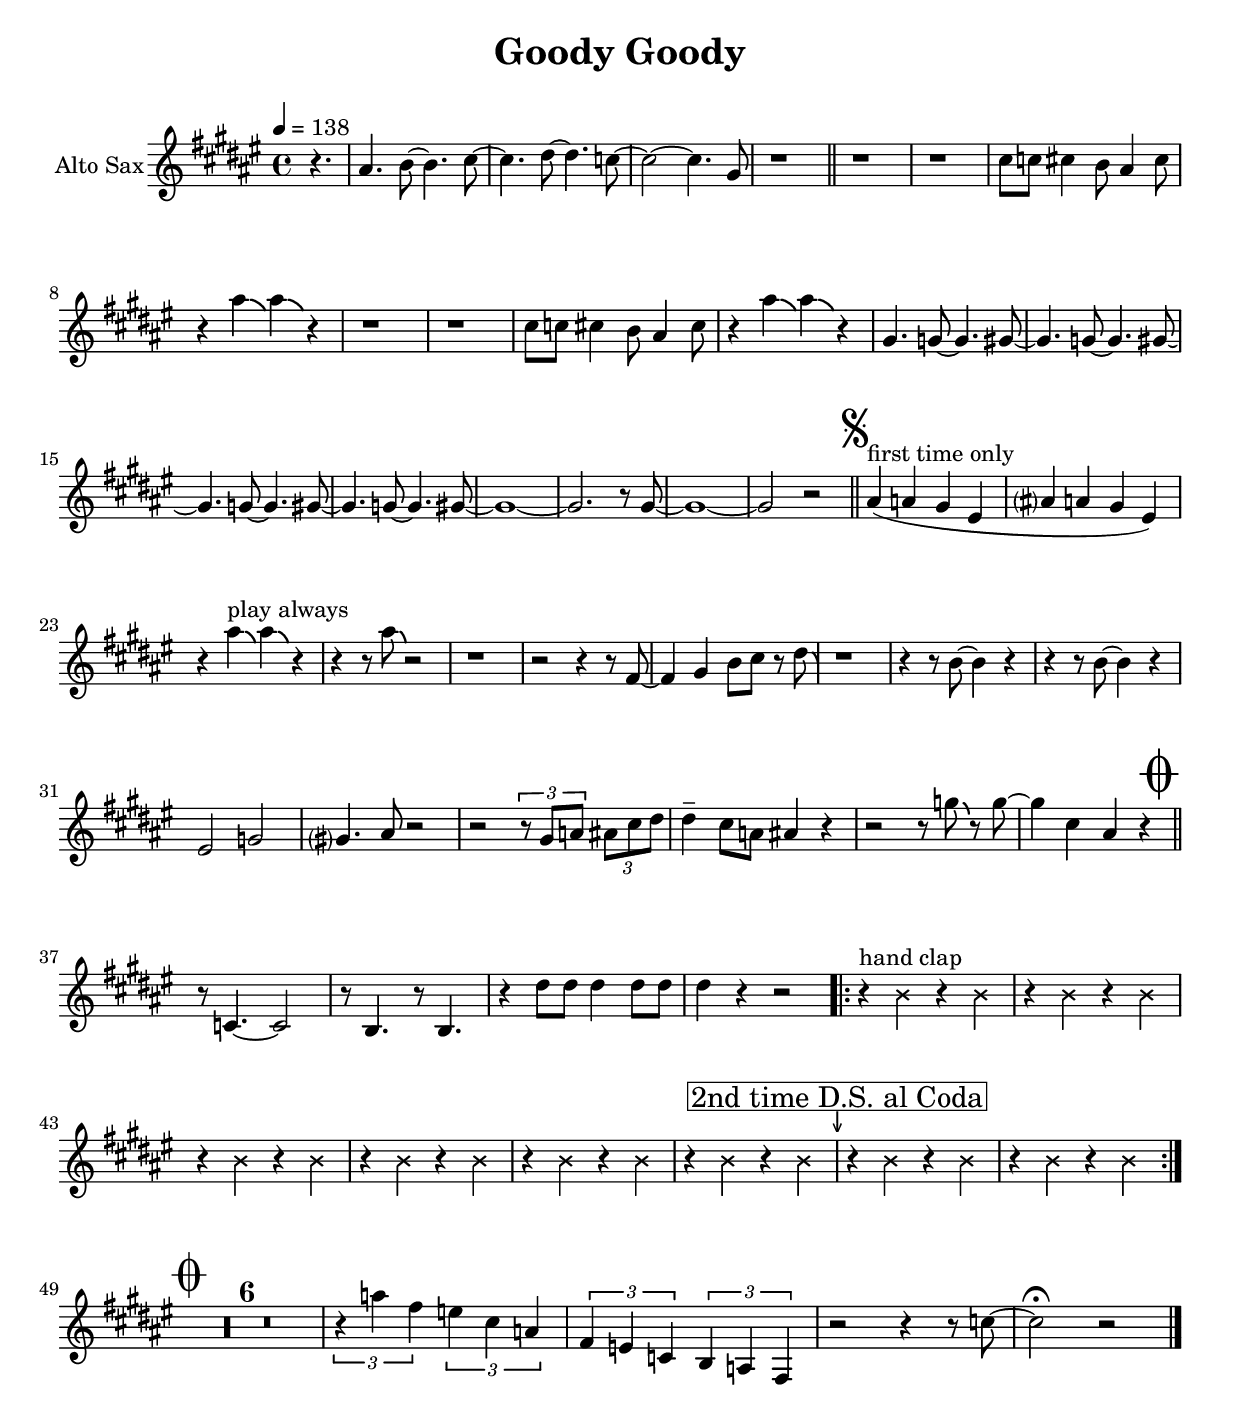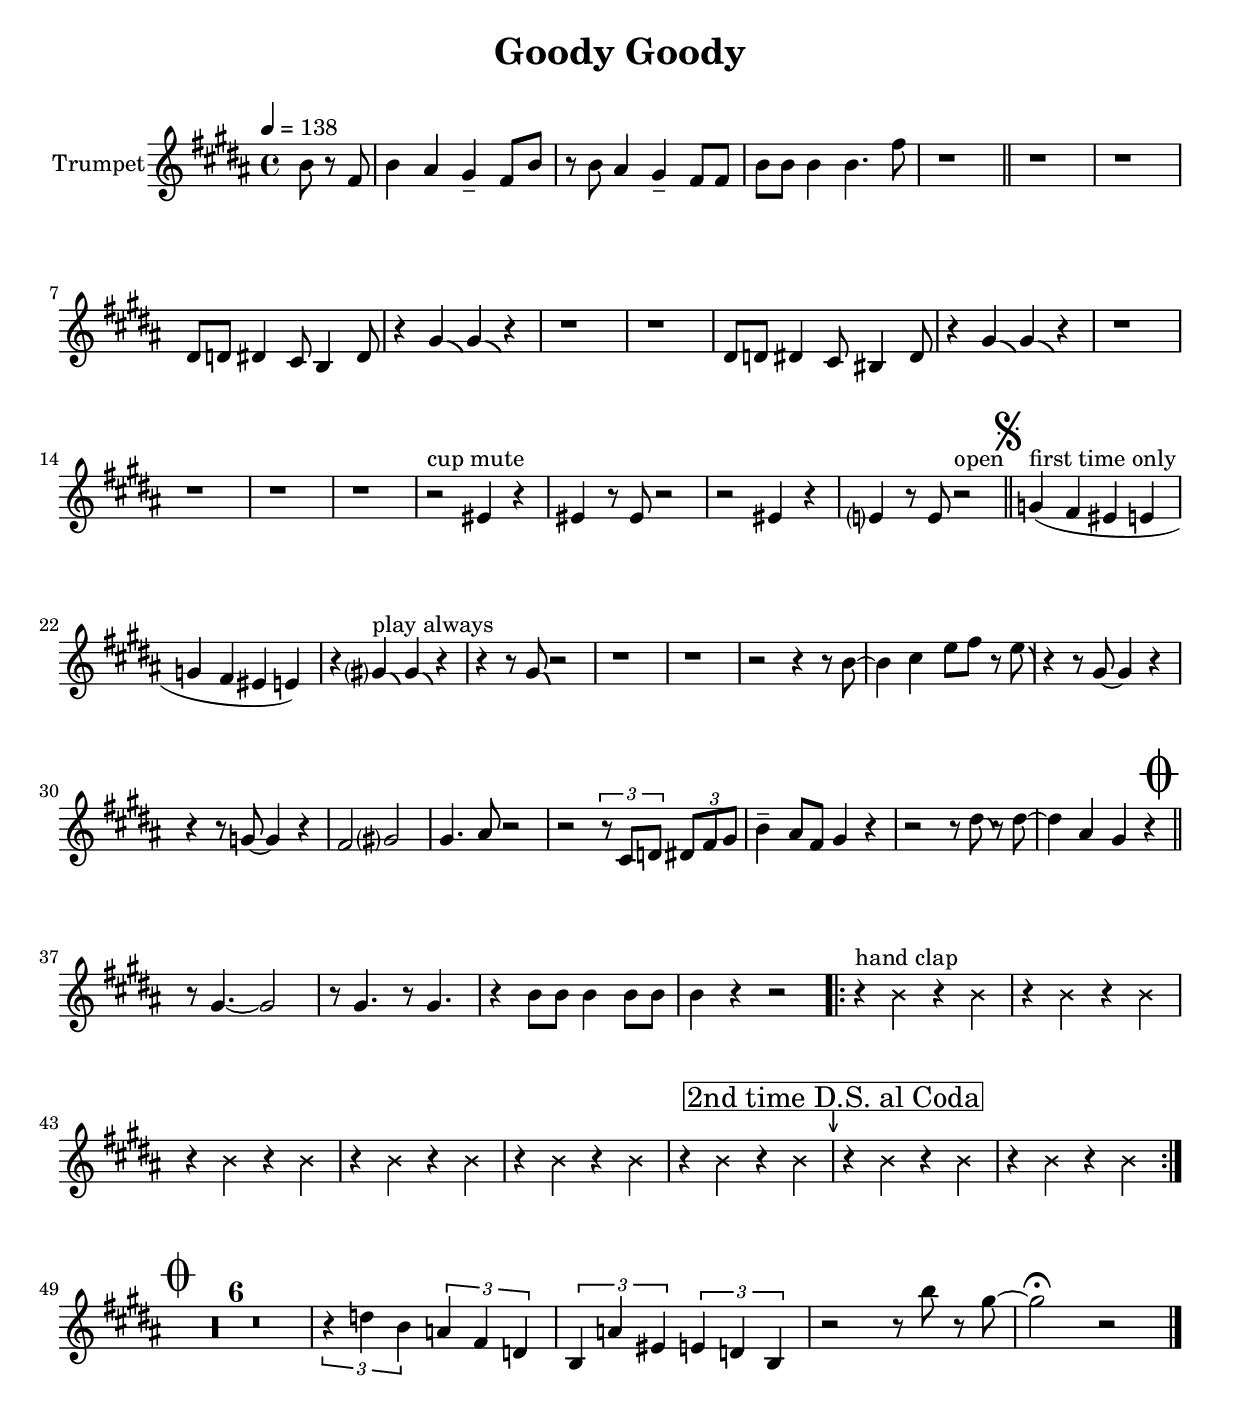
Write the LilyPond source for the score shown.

#(ly:set-option 'relative-includes #t)
\include "lib.ly"

\header {
  title = "Goody Goody"
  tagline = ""
}

\paper {
  markup-system-spacing #'padding = #3 %space after title
}

global = {
  \time 4/4
  \key f \major
  \clef "violin"
  \set Score.skipBars = ##t % combine multi-rests
  \accidentalStyle "modern-voice-cautionary" % print some reduntant accidentals in parenthesis, e.g. (#)
}

structure = {
  \tempo 4 = 138
  \partial 4.
  s4.
  s1*4  % intro
  \bar "||"
  s1*16 % A
  \bar "||"
  \pSegno
  s1*16 % B
  s1*0 \rightBreakMark \markup { \right-align \fontsize #3 \musicglyph #"scripts.coda" }
  \bar "||"
  s1*4
  s1*6 \centerMark \markup { \center-column { \line { \box {"2nd time D.S. al Coda"} } \line{"↓"} } }
  s1*2
  \pCoda
  s1*10 % coda
  \bar "|."
}

remarks = \lyricmode {
  % \skip 1*34
  % \markupBox "Solo tp"
}

chorusChords = \chordmode {
}

soloChords = \chordmode {
}

theChords = {
  % s1*4
  % \chorusChords
  % s1*4
  % \set Score.proportionalNotationDuration = #(ly:make-moment 1 8 )
  % \soloChords
  % \unset Score.proportionalNotationDuration
}


trumpetChords = \transpose c c \theChords
altoChords = \transpose c c \theChords

slTp = \relative c''' { as4 as as as }
slAs = \relative c'' { des4 des des des }

trumpet = \transpose ges c \relative c'' {
  \global
  \set Staff.instrumentName = #"Trumpet"
  \partial 4.
  f8 r c | f4 e d-- c8 f | r f e4 d-- c8 c | f f f4 f4. c'8 | r1 |
  r1 | r | a,8 as a4 g8 f4 a8 | r4 d\fall d\fall r |
  r1 | r | a8 as a4 g8 fis4 a8 | r4 d\fall d\fall r |
  r1 | r | r | r |
  r2^"cup mute" b4 r | b r8 b r2 | r2 b4 r | bes r8 bes r2^"open" |
  des4^"first time only"( c b bes | des c b bes) | r4 d^"play always"\fall d\fall r4 | r4 r8 d\fall r2 |
  r1 | %TODO: background
  r1 | r2 r4 r8 f~ | f4 g bes8 c r bes\fall
  r4 r8 d,~ d4 r | r4 r8 des~ des4 r | c2 d | d4. e8 r2 |
  r2 \tuplet 3/2 {r8 g, as} \tuplet 3/2 {a c d} | f4-- e8 c d4 r |
  r2 r8 a'\fall r a~ | a4 e d r
  r8 d4.~ d2 | r8 d4. r8 d4. | r4 f8 f f4 f8 f8 | f4 r r2

  \repeat volta 2 {
    \cross
    r4^"hand clap" f r f \repeat unfold 7 {r4 f r f}
    \endCross
  }

  R1*6 % TODO: background
  \tuplet 3/2 {r4 as f} \tuplet 3/2 {es c as} | \tuplet 3/2 {f es' b} \tuplet 3/2 {bes as f} | r2 r8 f'' r8 d8~ | d2 \fermata r2
}

breaksTp = {
  \partial 4.
  s4.
  s1*4
  s1*16
  s1*16 \break
  s1*4
  s1*8  \break
}

altoSax = \transpose ces c \relative c'' {
  \global
  \set Staff.instrumentName = #"Alto Sax"
  \partial 4.
  r4.
  a4. bes8~ bes4. c8~ | c4. d8~ d4. ces8~ | ces2~ ces4. g8 | r1 |
  r1 | r | c8 ces c4 bes8 a4 c8 | r4 a'\fall a\fall r4
  r1 | r | c,8 ces c4 bes8 a4 c8 | r4 a'\fall a\fall r4
  g,4. ges8~ ges4. g8~ | g4. ges8~ ges4. g8~ | g4. ges8~ ges4. g8~ | g4. ges8~ ges4. g8~ |
  g1~ | g2. r8 g8~ | g1~ | g2 r
  a4^"first time only"( as g e | a as g e) | r4 a'^"play always"\fall a\fall r4 | r4 r8 a\fall r2 |
  r1 | %TODO: background
  r2 r4 r8 f,~ | f4 g bes8 c r d\fall | r1 |
  r4 r8 bes~ bes4 r | r4 r8 bes~ bes4 r | e,2 ges | g4. a8 r2 |
  r2 \tuplet 3/2 {r8 g as} \tuplet 3/2 {a c d} | d4-- c8 as a4 r |
  r2 r8 ges'\fall r ges~ | ges4 c, a r |
  r8 ces,4.~ ces2 | r8 bes4. r8 bes4. | r4 d'8 d d4 d8 d8 | d4 r r2

  \repeat volta 2 {
    \cross
    r4^"hand clap" bes r bes \repeat unfold 7 {r4 bes r bes}
    \endCross
  }

  R1*6 % TODO: background
  \tuplet 3/2 {r4 as' f} \tuplet 3/2 {es c as} | \tuplet 3/2 {f es ces} \tuplet 3/2 {bes as f} | r2 r4 r8 ces''8~ | ces2 \fermata r2

}

breaksAs = {
  \partial 4.
  s4.
  s1*4
  s1*16
  s1*16 \break
  s1*4
  s1*8  \break
}

% \book {
%   \score {
%     \midi { }
%     <<
%       \lyricsAbove \remarks
%       \new ChordNames \trumpetChords
%       \new Staff = "trumpet" <<
%         \structure
%         \trumpet
%       >>
%       % \new Staff \trumpet
%       \new ChordNames \altoChords
%       \new Staff = "altoSax" <<
%         \altoSax
%       >>
%     >>
%   }
% }
\book {
  \bookOutputSuffix "tp"
  \paper {
    system-system-spacing #'basic-distance = #16
  }
  \paper {
    % fit on one page
    % system-system-spacing = #'(
    %   (basic-distance . 10)
    %   (minimum-distance . 0)
    %   (padding . 0)
    %   (stretchability . 0))
  }
  \score {
    <<
      \lyricsAbove \remarks
      \new ChordNames \trumpetChords
      \new Staff = "trumpet" <<
        \structure
        \breaksTp
        \trumpet
      >>
    >>
  }
}
\book {
  \bookOutputSuffix "as"
  \paper {
    system-system-spacing #'basic-distance = #16
  }
  \score {
    <<
      \lyricsAbove \remarks
      \new ChordNames \altoChords
      \new Staff = "altoSax" <<
        \structure
        \breaksAs
        \altoSax
      >>
    >>
  }
}
